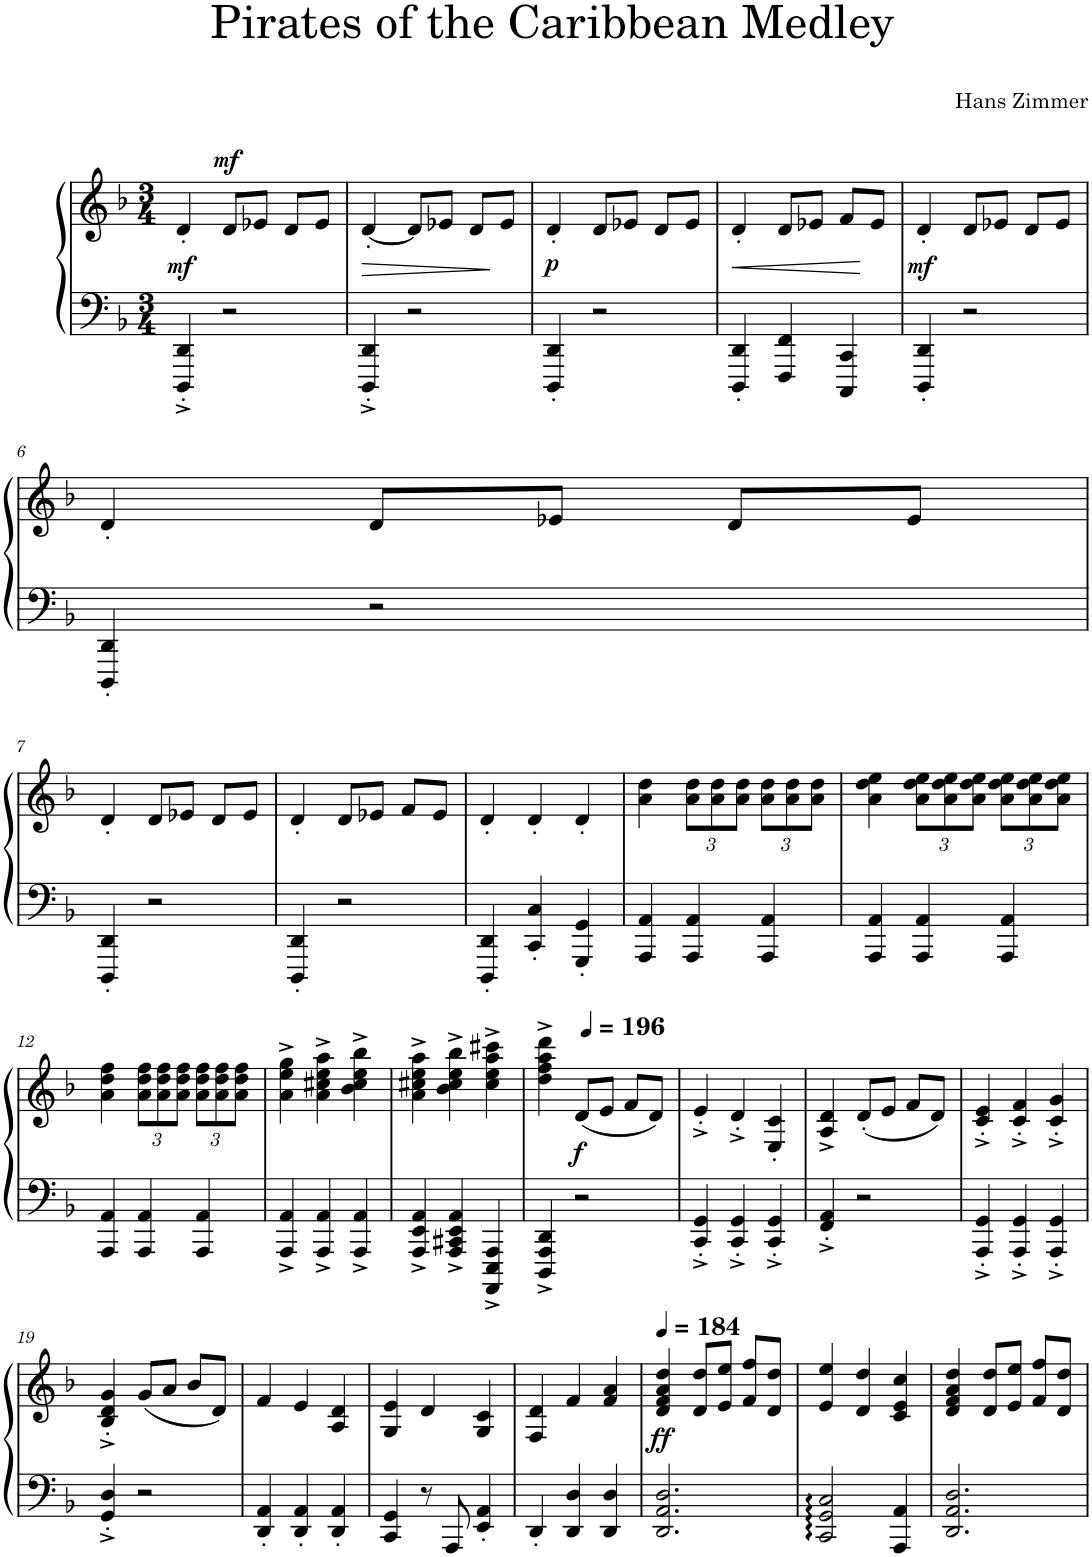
**kern	**kern	**dynam
*part1	*part1	*part1
*staff2	*staff1	*staff1/2
*I"Piano	*	*
*I'Pno	*	*
*clefF4	*clefG2	*
*k[b-]	*k[b-]	*
*M3/4	*M3/4	*
=1	=1	=1
!	!	!LO:DY:b
4DDD/'^ 4DD/'^	4d'/	mf
!	!	!LO:DY:a
2r	8d/L	mf
.	8e-X/J	.
.	8d/L	.
.	8e-/J	.
=2	=2	=2
!	!	!LO:HP:b
4DDD/'^ 4DD/'^	[<4d'/	>
2r	8d/L]	.
.	8e-X/J	.
.	8d/L	.
.	8e-/J	]
=3	=3	=3
!	!	!LO:DY:b
4DDD/' 4DD/'	4d'/	p
2r	8d/L	.
.	8e-X/J	.
.	8d/L	.
.	8e-/J	.
=4	=4	=4
!	!	!LO:HP:b
4DDD/' 4DD/'	4d'/	<
4FFF/ 4FF/	8d/L	.
.	8e-X/J	.
4CCC/ 4CC/	8f/L	.
.	8e-/J	[
=5	=5	=5
!	!	!LO:DY:b
4DDD/' 4DD/'	4d'/	mf
2r	8d/L	.
.	8e-X/J	.
.	8d/L	.
.	8e-/J	.
!!LO:LB:g=z
=6	=6	=6
4DDD/' 4DD/'	4d'/	.
2r	8d/L	.
.	8e-X/J	.
.	8d/L	.
.	8e-/J	.
!!LO:LB:g=z
=7	=7	=7
4DDD/' 4DD/'	4d'/	.
2r	8d/L	.
.	8e-X/J	.
.	8d/L	.
.	8e-/J	.
=8	=8	=8
4DDD/' 4DD/'	4d'/	.
2r	8d/L	.
.	8e-X/J	.
.	8f/L	.
.	8e-/J	.
=9	=9	=9
4DDD/' 4DD/'	4d'/	.
4CC/' 4C/'	4d'/	.
4GGG/' 4GG/'	4d'/	.
=10	=10	=10
4AAA/ 4AA/	4a\ 4dd\	.
*	*Xbrackettup	*
4AAA/ 4AA/	12a\ 12dd\L	.
.	12a\ 12dd\	.
.	12a\ 12dd\J	.
4AAA/ 4AA/	12a\ 12dd\L	.
.	12a\ 12dd\	.
.	12a\ 12dd\J	.
=11	=11	=11
4AAA/ 4AA/	4a\ 4dd\ 4ee\	.
4AAA/ 4AA/	12a\ 12dd\ 12ee\L	.
.	12a\ 12dd\ 12ee\	.
.	12a\ 12dd\ 12ee\J	.
4AAA/ 4AA/	12a\ 12dd\ 12ee\L	.
.	12a\ 12dd\ 12ee\	.
.	12a\ 12dd\ 12ee\J	.
!!LO:LB:g=z
=12	=12	=12
4AAA/ 4AA/	4a\ 4dd\ 4ff\	.
4AAA/ 4AA/	12a\ 12dd\ 12ff\L	.
.	12a\ 12dd\ 12ff\	.
.	12a\ 12dd\ 12ff\J	.
4AAA/ 4AA/	12a\ 12dd\ 12ff\L	.
.	12a\ 12dd\ 12ff\	.
.	12a\ 12dd\ 12ff\J	.
=13	=13	=13
4AAA/^ 4AA/^	4a\^ 4ee\^ 4gg\^	.
4AAA/^ 4AA/^	4a\^ 4cc#X\^ 4ee\^ 4aa\^	.
4AAA/^ 4AA/^	4b-\^ 4cc#\^ 4ee\^ 4bb-\^	.
=14	=14	=14
4AAA/^ 4EE/^ 4AA/^	4a\^ 4cc#X\^ 4ee\^ 4aa\^	.
4AAA/^ 4CC#X/^ 4EE/^ 4AA/^	4b-\^ 4cc#\^ 4ee\^ 4bb-\^	.
4AAAA/^ 4EEE/^ 4AAA/^	4cc#\^ 4ee\^ 4aa\^ 4ccc#X\^	.
=15	=15	=15
4DDD/^ 4AAA/^ 4DD/^	4dd\^ 4ff\^ 4aa\^ 4ddd\^	.
!	!	!LO:DY:b
2r	(<8d/L	f
.	8e/J	.
.	8f/L	.
.	8d/J)	.
=16	=16	=16
4CC/'^ 4GG/'^	4e'^/	.
4CC/'^ 4GG/'^	4d'^/	.
4CC/'^ 4GG/'^	4E/' 4c/'	.
=17	=17	=17
4FF/'^ 4AA/'^	4A/^ 4d/^	.
2r	(<8d'/L	.
.	8e/J	.
.	8f/L	.
.	8d/J)	.
=18	=18	=18
4AAA/'^ 4GG/'^	4c/'^ 4e/'^	.
*	*MM196	*
4AAA/'^ 4GG/'^	4c/'^ 4f/'^	.
4AAA/'^ 4GG/'^	4c/'^ 4g/'^	.
!!LO:LB:g=z
=19	=19	=19
4GG/'^ 4D/'^	4B-/'^ 4d/'^ 4g/'^	.
2r	(<8g/L	.
.	8a/J	.
.	8b-/L	.
.	8d/J)	.
=20	=20	=20
4DD/' 4AA/'	4f/	.
4DD/' 4AA/'	4e/	.
4DD/' 4AA/'	4A/ 4d/	.
=21	=21	=21
4CC/ 4GG/	4G/ 4e/	.
8r	4d/	.
8AAA/	.	.
4EE/' 4AA/'	4G/ 4c/	.
=22	=22	=22
4DD'/	4F/ 4d/	.
4DD/ 4D/	4f/	.
4DD/ 4D/	4f/ 4a/	.
=23	=23	=23
*	*MM184	*
!	!	!LO:DY:b
2.DD/ 2.AA/ 2.D/	4d/ 4f/ 4a/ 4dd/	ff
.	8d/ 8dd/L	.
.	8e/ 8ee/J	.
.	8f/ 8ff/L	.
.	8d/ 8dd/J	.
=24	=24	=24
2CC/ 2GG/ 2C/	4e/ 4ee/	.
.	4d/ 4dd/	.
4AAA/ 4AA/	4c/ 4e/ 4cc/	.
=25	=25	=25
2.DD/ 2.AA/ 2.D/	4d/ 4f/ 4a/ 4dd/	.
.	8d/ 8dd/L	.
.	8e/ 8ee/J	.
.	8f/ 8ff/L	.
.	8d/ 8dd/J	.
=	=	=
*-	*-	*-
